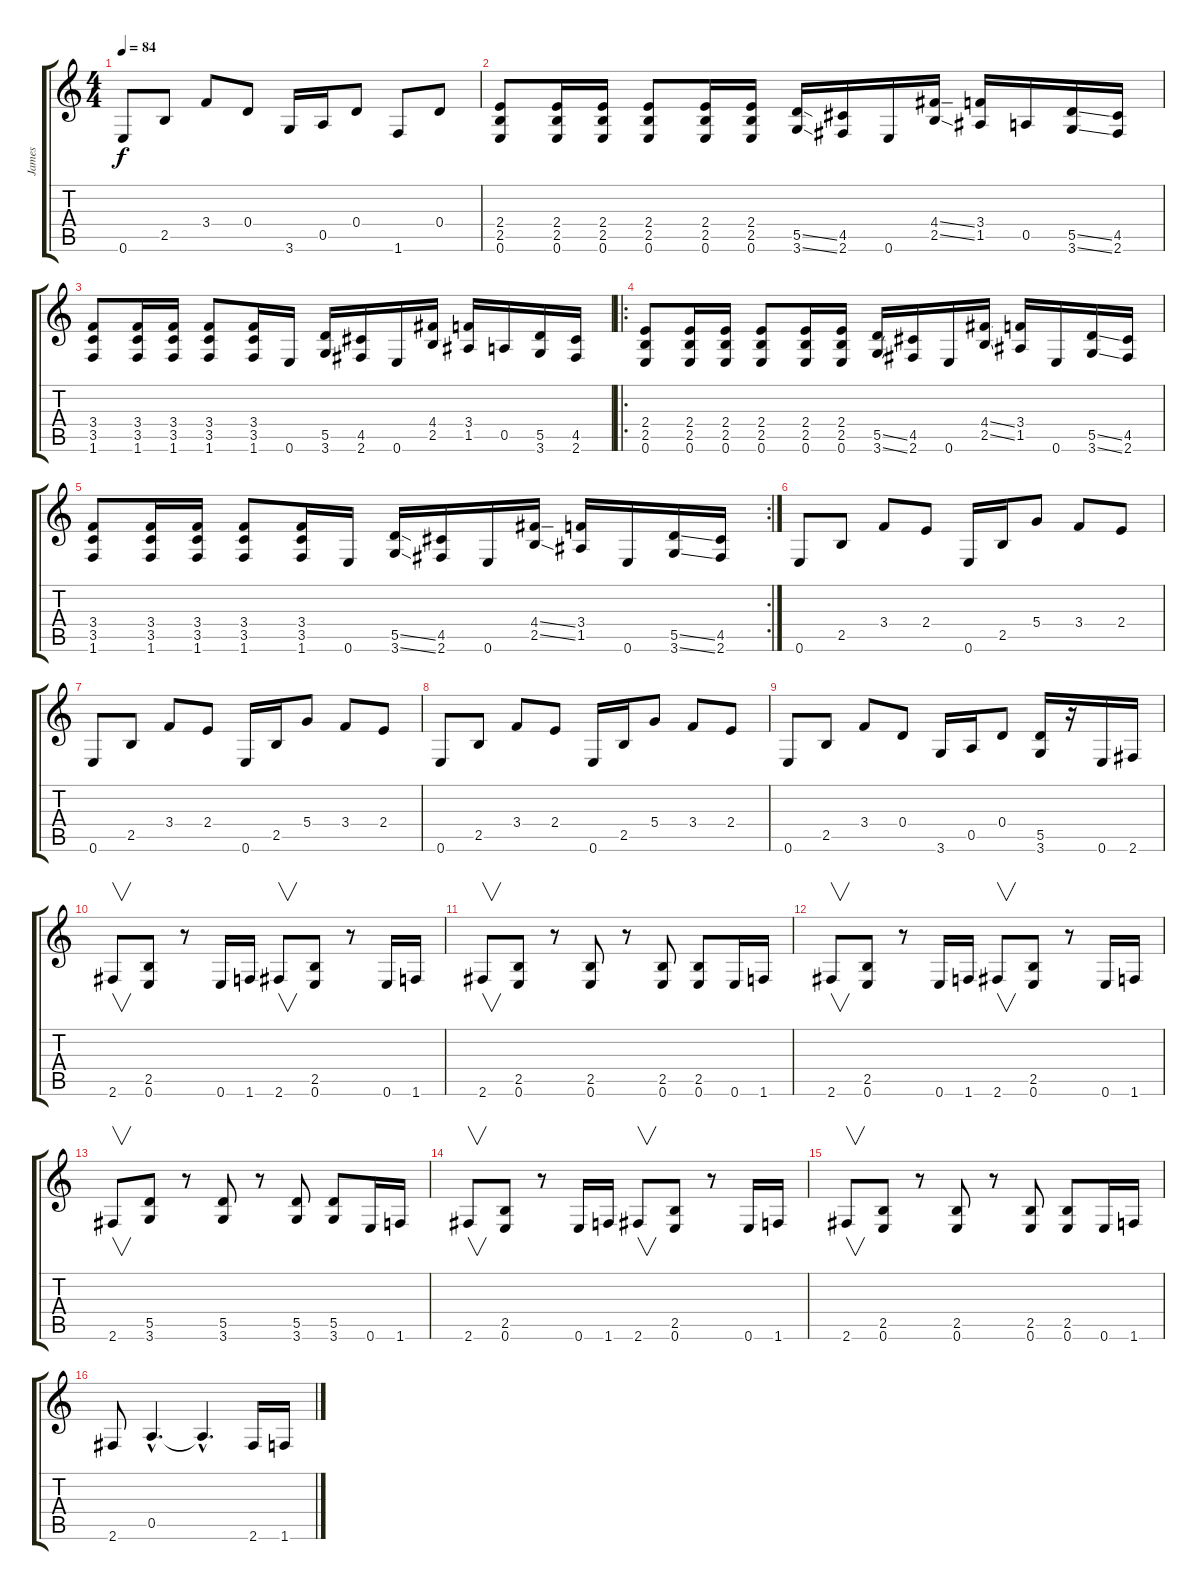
\track ("James" "James") {instrument distortionguitar}
\staff {score tabs}
\tuning (E4 B3 G3 D3 A2 E2) {hide}
\ts (4 4)
\tempo 84
\clef g2
\ks c
0.6.8{dy f} 2.5.8 3.4.8 0.4.8 3.6.16 0.5.16 0.4.8 1.6.8 0.4.8 |
(2.4 2.5 0.6).8 (2.4 2.5 0.6).16 (2.4 2.5 0.6).16 (2.4 2.5 0.6).8 (2.4 2.5 0.6).16 (2.4 2.5 0.6).16 (5.5{ss} 3.6{ss}).16 (4.5 2.6).16 0.6.16 (4.4{ss} 2.5{ss}).16 (3.4 1.5).16 0.5.16 (5.5{ss} 3.6{ss}).16 (4.5 2.6).16 |
(3.4 3.5 1.6).8 (3.4 3.5 1.6).16 (3.4 3.5 1.6).16 (3.4 3.5 1.6).8 (3.4 3.5 1.6).16 0.6.16 (5.5 3.6).16 (4.5 2.6).16 0.6.16 (4.4 2.5).16 (3.4 1.5).16 0.5.16 (5.5 3.6).16 (4.5 2.6).16 |
\ro
(2.4 2.5 0.6).8 (2.4 2.5 0.6).16 (2.4 2.5 0.6).16 (2.4 2.5 0.6).8 (2.4 2.5 0.6).16 (2.4 2.5 0.6).16 (5.5{ss} 3.6{ss}).16 (4.5 2.6).16 0.6.16 (4.4{ss} 2.5{ss}).16 (3.4 1.5).16 0.6.16 (5.5{ss} 3.6{ss}).16 (4.5 2.6).16 |
\rc 2
(3.4 3.5 1.6).8 (3.4 3.5 1.6).16 (3.4 3.5 1.6).16 (3.4 3.5 1.6).8 (3.4 3.5 1.6).16 0.6.16 (5.5{ss} 3.6{ss}).16 (4.5 2.6).16 0.6.16 (4.4{ss} 2.5{ss}).16 (3.4 1.5).16 0.6.16 (5.5{ss} 3.6{ss}).16 (4.5 2.6).16 |
0.6.8 2.5.8 3.4.8 2.4.8 0.6.16 2.5.16 5.4.8 3.4.8 2.4.8 |
0.6.8 2.5.8 3.4.8 2.4.8 0.6.16 2.5.16 5.4.8 3.4.8 2.4.8 |
0.6.8 2.5.8 3.4.8 2.4.8 0.6.16 2.5.16 5.4.8 3.4.8 2.4.8 |
0.6.8 2.5.8 3.4.8 0.4.8 3.6.16 0.5.16 0.4.8 (5.5 3.6).16 r.16 0.6.16 2.6.16 |
2.6.8{v} (2.5 0.6).8 r.8 0.6.16 1.6.16 2.6.8{v} (2.5 0.6).8 r.8 0.6.16 1.6.16 |
2.6.8{v} (2.5 0.6).8 r.8 (2.5 0.6).8 r.8 (2.5 0.6).8 (2.5 0.6).8 0.6.16 1.6.16 |
2.6.8{v} (2.5 0.6).8 r.8 0.6.16 1.6.16 2.6.8{v} (2.5 0.6).8 r.8 0.6.16 1.6.16 |
2.6.8{v} (5.5 3.6).8 r.8 (5.5 3.6).8 r.8 (5.5 3.6).8 (5.5 3.6).8 0.6.16 1.6.16 |
2.6.8{v} (2.5 0.6).8 r.8 0.6.16 1.6.16 2.6.8{v} (2.5 0.6).8 r.8 0.6.16 1.6.16 |
2.6.8{v} (2.5 0.6).8 r.8 (2.5 0.6).8 r.8 (2.5 0.6).8 (2.5 0.6).8 0.6.16 1.6.16 |
2.6.8 0.5{hac}.4{d} 0.5{hac t}.4{d} 2.6.16 1.6.16
